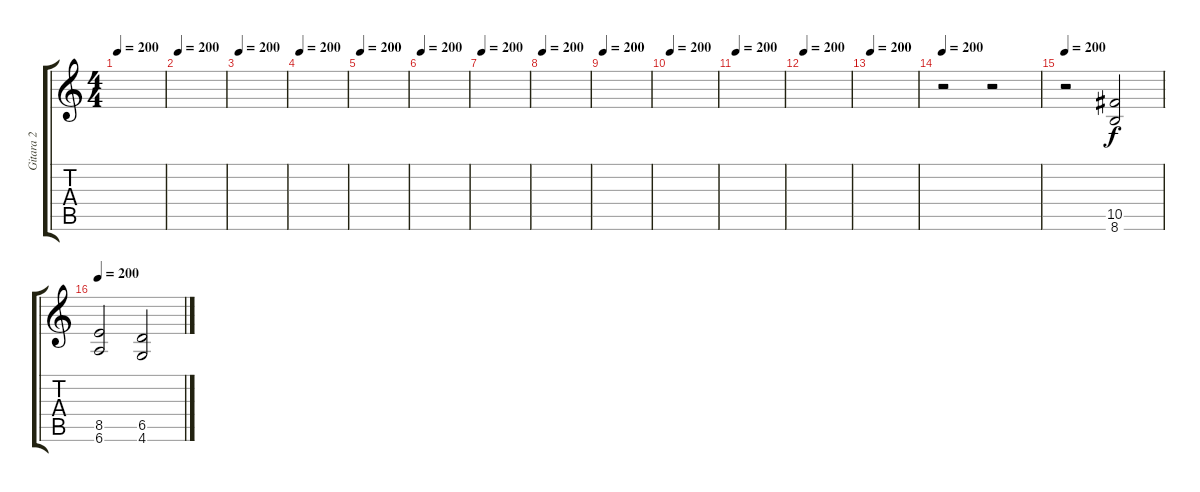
\track ("Gitara 2" "Gitara 2") {instrument distortionguitar}
\staff {score tabs}
\tuning (Eb4 Bb3 Gb3 Db3 Ab2 Eb2) {hide}
\ts (4 4)
\tempo 200
\clef g2
\ks c
|
\tempo 200
|
\tempo 200
|
\tempo 200
|
\tempo 200
|
\tempo 200
|
\tempo 200
|
\tempo 200
|
\tempo 200
|
\tempo 200
|
\tempo 200
|
\tempo 200
|
\tempo 200
|
\tempo 200
r.2 r.2 |
\tempo 200
r.2 (10.5 8.6).2 |
\tempo 200
(8.5 6.6).2 (6.5 4.6).2
